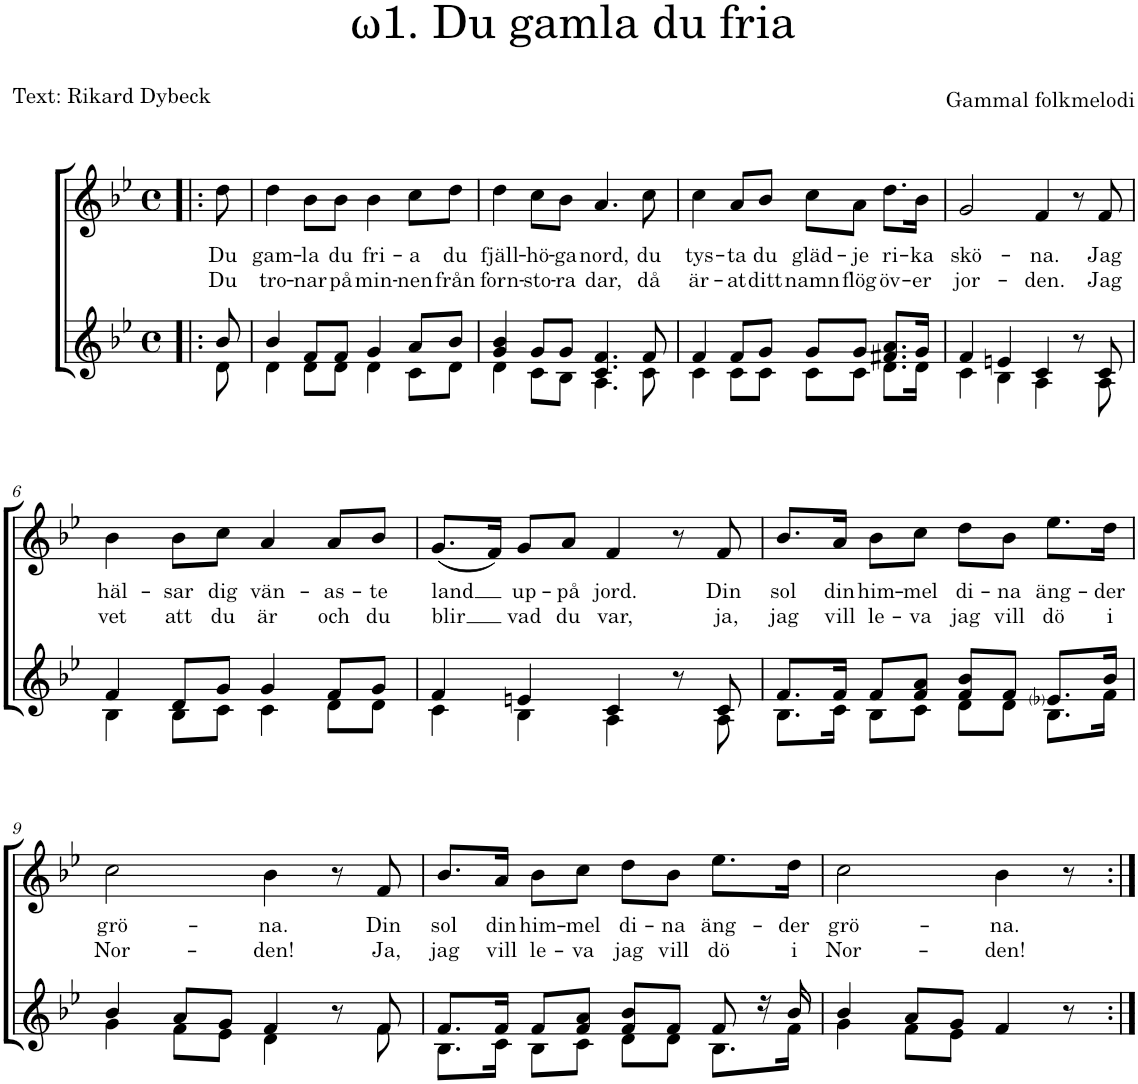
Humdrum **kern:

**kern	**kern	**text	**text
*part2	*part1	*part1	*part1
*staff2	*staff1	*staff1	*staff1
*I"Instrument 2	*I"Instrument 1	*	*
*clefG2	*clefG2	*	*
*k[b-e-]	*k[b-e-]	*	*
*B-:	*B-:	*	*
*M4/4	*M4/4	*	*
*met(c)	*met(c)	*	*
=1!|:	=1!|:	=1!|:	=1!|:
*^	*	*	*
!	!	!	!LO:LY:b	!LO:LY:b
8b-/	8d\	8dd\	Du	Du
=2	=2	=2	=2	=2
!	!	!	!LO:LY:b	!LO:LY:b
4b-/	4d\	4dd\	gam-	tro-
!	!	!	!LO:LY:b	!LO:LY:b
8f/L	8d\L	8b-\L	la	nar
!	!	!	!LO:LY:b	!LO:LY:b
8f/J	8d\J	8b-\J	du	på
!	!	!	!LO:LY:b	!LO:LY:b
4g/	4d\	4b-\	fri-	-min-
!	!	!	!LO:LY:b	!LO:LY:b
8a/L	8c\L	8cc\L	-a	nen
!	!	!	!LO:LY:b	!LO:LY:b
8b-/J	8d\J	8dd\J	du	från
=3	=3	=3	=3	=3
!	!	!	!LO:LY:b	!LO:LY:b
4g/ 4b-/	4d\	4dd\	fjäll-	forn-
!	!	!	!LO:LY:b	!LO:LY:b
8g/L	8c\L	8cc\L	-hö-	-sto-
!	!	!	!LO:LY:b	!LO:LY:b
8g/J	8B-\J	8b-\J	-ga	ra
!	!	!	!LO:LY:b	!LO:LY:b
4.c/ 4.f/	4.A\	4.a/	nord,	dar,
!	!	!	!LO:LY:b	!LO:LY:b
8f/	8c\	8cc\	du	då
=4	=4	=4	=4	=4
!	!	!	!LO:LY:b	!LO:LY:b
4f/	4c\	4cc\	tys-	-är-
!	!	!	!LO:LY:b	!LO:LY:b
8f/L	8c\L	8a/L	-ta	at
!	!	!	!LO:LY:b	!LO:LY:b
8g/J	8c\J	8b-/J	du	ditt
!	!	!	!LO:LY:b	!LO:LY:b
8g/L	8c\L	8cc\L	gläd-	-namn
!	!	!	!LO:LY:b	!LO:LY:b
8g/J	8c\J	8a\J	je	flög
!	!	!	!LO:LY:b	!LO:LY:b
8.f#X/ 8.a/L	8.d\L	8.dd\L	ri-	-öv-
!	!	!	!LO:LY:b	!LO:LY:b
16g/Jk	16d\Jk	16b-\Jk	-ka	er
=5	=5	=5	=5	=5
!	!	!	!LO:LY:b	!LO:LY:b
4f/	4c\	2g/	skö-	-jor-
4en/	4B-\	.	.	.
!	!	!	!LO:LY:b	!LO:LY:b
4c/	4A\	4f/	-na.	den.
8r	8ryy	8r	.	.
!	!	!	!LO:LY:b	!LO:LY:b
8c/	8A\	8f/	Jag	Jag
!!LO:LB:g=z
=6	=6	=6	=6	=6
!	!	!	!LO:LY:b	!LO:LY:b
4f/	4B-\	4b-\	häl-	-vet
!	!	!	!LO:LY:b	!LO:LY:b
8d/L	8B-\L	8b-\L	sar	att
!	!	!	!LO:LY:b	!LO:LY:b
8g/J	8c\J	8cc\J	dig	du
!	!	!	!LO:LY:b	!LO:LY:b
4g/	4c\	4a/	vän-	-är
!	!	!	!LO:LY:b	!LO:LY:b
8f/L	8d\L	8a/L	as-	-och
!	!	!	!LO:LY:b	!LO:LY:b
8g/J	8d\J	8b-/J	te	du
=7	=7	=7	=7	=7
!	!	!	!LO:LY:b	!LO:LY:b
4f/	4c\	(<8.g/L	land	blir
.	.	16f/Jk)	.	.
!	!	!	!LO:LY:b	!LO:LY:b
4en/	4B-\	8g/L	up-	-vad
!	!	!	!LO:LY:b	!LO:LY:b
.	.	8a/J	på	du
!	!	!	!LO:LY:b	!LO:LY:b
4c/	4A\	4f/	jord.	var,
8r	8ryy	8r	.	.
!	!	!	!LO:LY:b	!LO:LY:b
8c/	8A\	8f/	Din	ja,
=8	=8	=8	=8	=8
!	!	!	!LO:LY:b	!LO:LY:b
8.f/L	8.B-\L	8.b-/L	sol	jag
!	!	!	!LO:LY:b	!LO:LY:b
16f/Jk	16c\Jk	16a/Jk	din	vill
!	!	!	!LO:LY:b	!LO:LY:b
8f/L	8B-\L	8b-\L	him-	-le-
!	!	!	!LO:LY:b	!LO:LY:b
8f/ 8a/J	8c\J	8cc\J	-mel	va
!	!	!	!LO:LY:b	!LO:LY:b
8f/ 8b-/L	8d\L	8dd\L	di-	-jag
!	!	!	!LO:LY:b	!LO:LY:b
8f/J	8d\J	8b-\J	na	vill
!	!	!	!LO:LY:b	!LO:LY:b
8.e-i/L	8.B-\L	8.ee-\L	äng-	-dö
!	!	!	!LO:LY:b	!LO:LY:b
16b-/Jk	16f\Jk	16dd\Jk	der	i
!!LO:LB:g=z
=9	=9	=9	=9	=9
!	!	!	!LO:LY:b	!LO:LY:b
4b-/	4g\	2cc\	grö-	Nor-
8a/L	8f\L	.	.	.
8g/J	8e-\J	.	.	.
!	!	!	!LO:LY:b	!LO:LY:b
4f/	4d\	4b-\	-na.	-den!
8r	8ryy	8r	.	.
!	!	!	!LO:LY:b	!LO:LY:b
8f/	8f\	8f/	Din	Ja,
=10	=10	=10	=10	=10
!	!	!	!LO:LY:b	!LO:LY:b
8.f/L	8.B-\L	8.b-/L	sol	jag
!	!	!	!LO:LY:b	!LO:LY:b
16f/Jk	16c\Jk	16a/Jk	din	vill
!	!	!	!LO:LY:b	!LO:LY:b
8f/L	8B-\L	8b-\L	him-	-le-
!	!	!	!LO:LY:b	!LO:LY:b
8f/ 8a/J	8c\J	8cc\J	-mel	va
!	!	!	!LO:LY:b	!LO:LY:b
8f/ 8b-/L	8d\L	8dd\L	di-	-jag
!	!	!	!LO:LY:b	!LO:LY:b
8f/J	8d\J	8b-\J	na	vill
!	!	!	!LO:LY:b	!LO:LY:b
8f/	8.B-\L	8.ee-\L	äng-	-dö
16r	.	.	.	.
!	!	!	!LO:LY:b	!LO:LY:b
16b-/	16f\Jk	16dd\Jk	der	i
=11	=11	=11	=11	=11
!	!	!	!LO:LY:b	!LO:LY:b
4b-/	4g\	2cc\	grö-	Nor-
8a/L	8f\L	.	.	.
8g/J	8e-\J	.	.	.
!	!	!	!LO:LY:b	!LO:LY:b
4f/	4ryy	4b-\	-na.	-den!
8r	8ryy	8r	.	.
*v	*v	*	*	*
=:|!	=:|!	=:|!	=:|!
*-	*-	*-	*-
